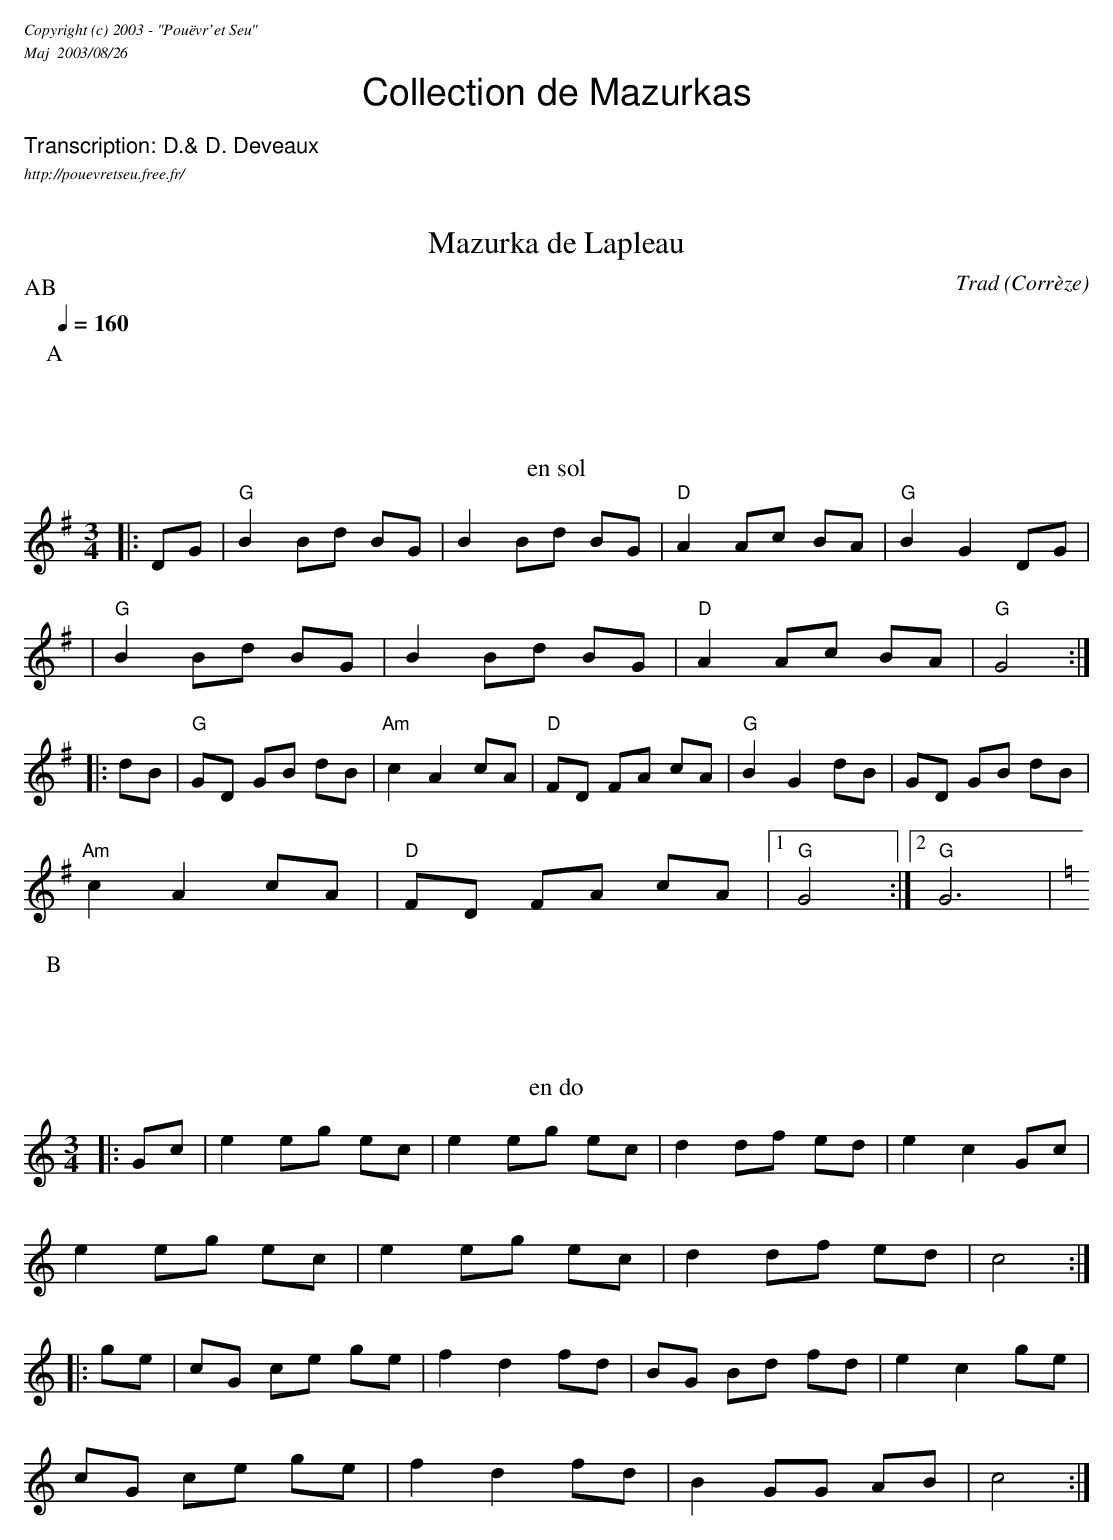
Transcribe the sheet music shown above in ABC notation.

X:1
T: Mazurka de Lapleau
O: Corrèze
C: Trad
L: 1/8
M: 3/4
Q: 1/4=160
P: AB
K: G
P:A
T:en sol
|: DG | "G" B2 Bd BG |  B2 Bd BG | "D" A2 Ac BA | "G" B2 G2 DG |
| "G" B2 Bd BG |  B2 Bd BG | "D" A2 Ac BA | "G" G4 :|
|: dB | "G" GD GB dB | "Am" c2 A2 cA | "D" FD FA cA | "G" B2 G2 dB | GD GB dB |
"Am" c2 A2 cA | "D" FD FA cA |1"G" G4 :|2 "G" G6 |
P:B
K:C
T:en do
|: Gc | e2 eg ec | e2 eg ec | d2 df ed | e2c2 Gc |
e2 eg ec | e2 eg ec | d2 df ed | c4 :|
|: ge | cG ce ge | f2  d2 fd | BG Bd fd | e2 c2 ge |
cG ce ge | f2  d2 fd | B2 GG AB | c4 :|
